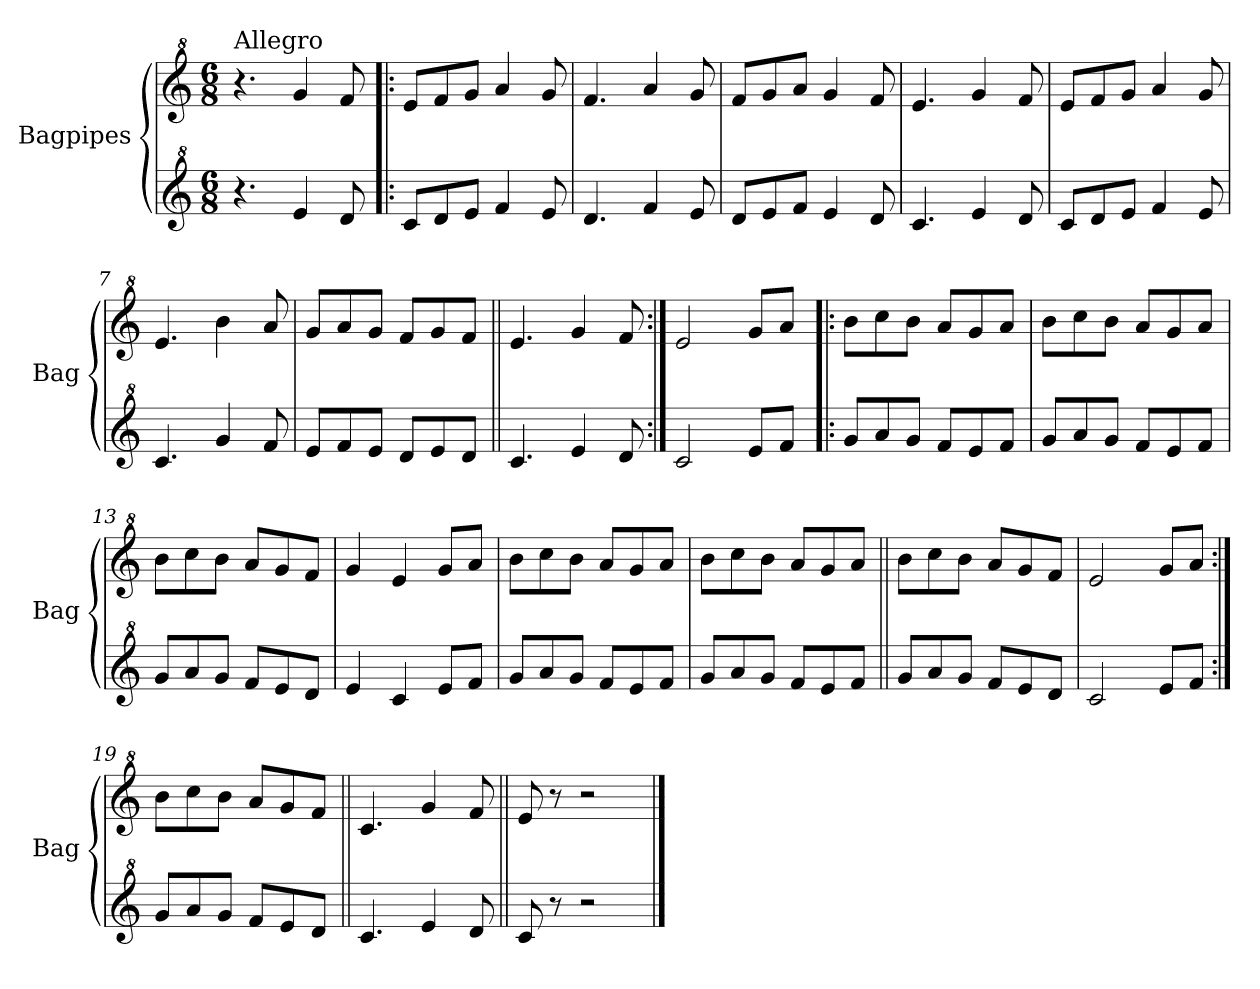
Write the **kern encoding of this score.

**kern	**kern
*part2	*part1
*staff2	*staff1
*I"Bagpipes	*I"Bagpipes
*I'Bag	*I'Bag
*clefG^2	*clefG^2
*k[]	*k[]
*C:	*C:
*M6/8	*M6/8
=1	=1
!	!LO:TX:a:t=Allegro
4.r	4.r
4ee/	4gg/
8dd/	8ff/
=2!|:	=2!|:
8cc/L	8ee/L
8dd/	8ff/
8ee/J	8gg/J
4ff/	4aa/
8ee/	8gg/
=3	=3
4.dd/	4.ff/
4ff/	4aa/
8ee/	8gg/
=4	=4
8dd/L	8ff/L
8ee/	8gg/
8ff/J	8aa/J
4ee/	4gg/
8dd/	8ff/
=5	=5
4.cc/	4.ee/
4ee/	4gg/
8dd/	8ff/
=6	=6
8cc/L	8ee/L
8dd/	8ff/
8ee/J	8gg/J
4ff/	4aa/
8ee/	8gg/
=7	=7
4.cc/	4.ee/
4gg/	4bb\
8ff/	8aa/
!!LO:LB:g=z
=8	=8
8ee/L	8gg/L
8ff/	8aa/
8ee/J	8gg/J
8dd/L	8ff/L
8ee/	8gg/
8dd/J	8ff/J
=9||	=9||
4.cc/	4.ee/
4ee/	4gg/
8dd/	8ff/
=10:|!	=10:|!
2cc/	2ee/
8ee/L	8gg/L
8ff/J	8aa/J
=11!|:	=11!|:
8gg/L	8bb\L
8aa/	8ccc\
8gg/J	8bb\J
8ff/L	8aa/L
8ee/	8gg/
8ff/J	8aa/J
=12	=12
8gg/L	8bb\L
8aa/	8ccc\
8gg/J	8bb\J
8ff/L	8aa/L
8ee/	8gg/
8ff/J	8aa/J
=13	=13
8gg/L	8bb\L
8aa/	8ccc\
8gg/J	8bb\J
8ff/L	8aa/L
8ee/	8gg/
8dd/J	8ff/J
=14	=14
4ee/	4gg/
4cc/	4ee/
8ee/L	8gg/L
8ff/J	8aa/J
!!LO:LB:g=z
=15	=15
8gg/L	8bb\L
8aa/	8ccc\
8gg/J	8bb\J
8ff/L	8aa/L
8ee/	8gg/
8ff/J	8aa/J
=16	=16
8gg/L	8bb\L
8aa/	8ccc\
8gg/J	8bb\J
8ff/L	8aa/L
8ee/	8gg/
8ff/J	8aa/J
=17||	=17||
8gg/L	8bb\L
8aa/	8ccc\
8gg/J	8bb\J
8ff/L	8aa/L
8ee/	8gg/
8dd/J	8ff/J
=18	=18
2cc/	2ee/
8ee/L	8gg/L
8ff/J	8aa/J
=19:|!	=19:|!
8gg/L	8bb\L
8aa/	8ccc\
8gg/J	8bb\J
8ff/L	8aa/L
8ee/	8gg/
8dd/J	8ff/J
=20||	=20||
4.cc/	4.cc/
4ee/	4gg/
8dd/	8ff/
=21||	=21||
8cc/	8ee/
8r	8r
2r	2r
==	==
*-	*-
